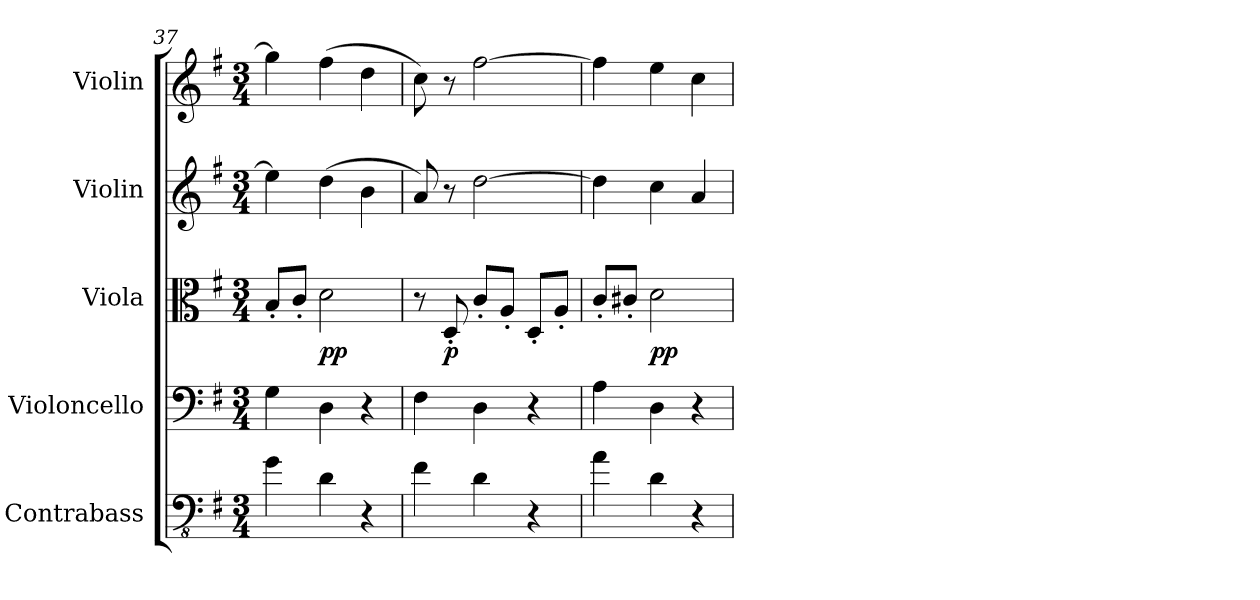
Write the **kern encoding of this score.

**kern	**kern	**kern	**dynam	**kern	**kern
*part5	*part4	*part3	*part3	*part2	*part1
*staff5	*staff4	*staff3	*staff3	*staff2	*staff1
*I"Contrabass	*I"Violoncello	*I"Viola	*	*I"Violin	*I"Violin
*I'Cb.	*I'Vc.	*I'Vla.	*	*I'Vln.	*I'Vln.
*clefFv4	*clefF4	*clefC3	*	*clefG2	*clefG2
*ITrd7c12	*	*	*	*	*
*k[f#]	*k[f#]	*k[f#]	*	*k[f#]	*k[f#]
*M3/4	*M3/4	*M3/4	*	*M3/4	*M3/4
=37	=37	=37	=37	=37	=37
4GG\	4G\	8B'/L	.	4ee\]	4gg\]
.	.	8c'/J	.	.	.
!	!	!	!LO:DY:b	!	!
4DD\	4D\	2d\	pp	(4dd\	(4ff#\
4r	4r	.	.	4b\	4dd\
=38	=38	=38	=38	=38	=38
4FF#\	4F#\	8r	.	8a/)	8cc\)
!	!	!	!LO:DY:b	!	!
.	.	8D'/	p	8r	8r
4DD\	4D\	8c'/L	.	[2dd\	[2ff#\
.	.	8A'/J	.	.	.
4r	4r	8D'/L	.	.	.
.	.	8A'/J	.	.	.
!!LO:LB:g=z
=39	=39	=39	=39	=39	=39
4AA\	4A\	8c'/L	.	4dd\]	4ff#\]
.	.	8c#X'/J	.	.	.
!	!	!	!LO:DY:b	!	!
4DD\	4D\	2d\	pp	4cc\	4ee\
4r	4r	.	.	4a/	4cc\
=	=	=	=	=	=
*-	*-	*-	*-	*-	*-
